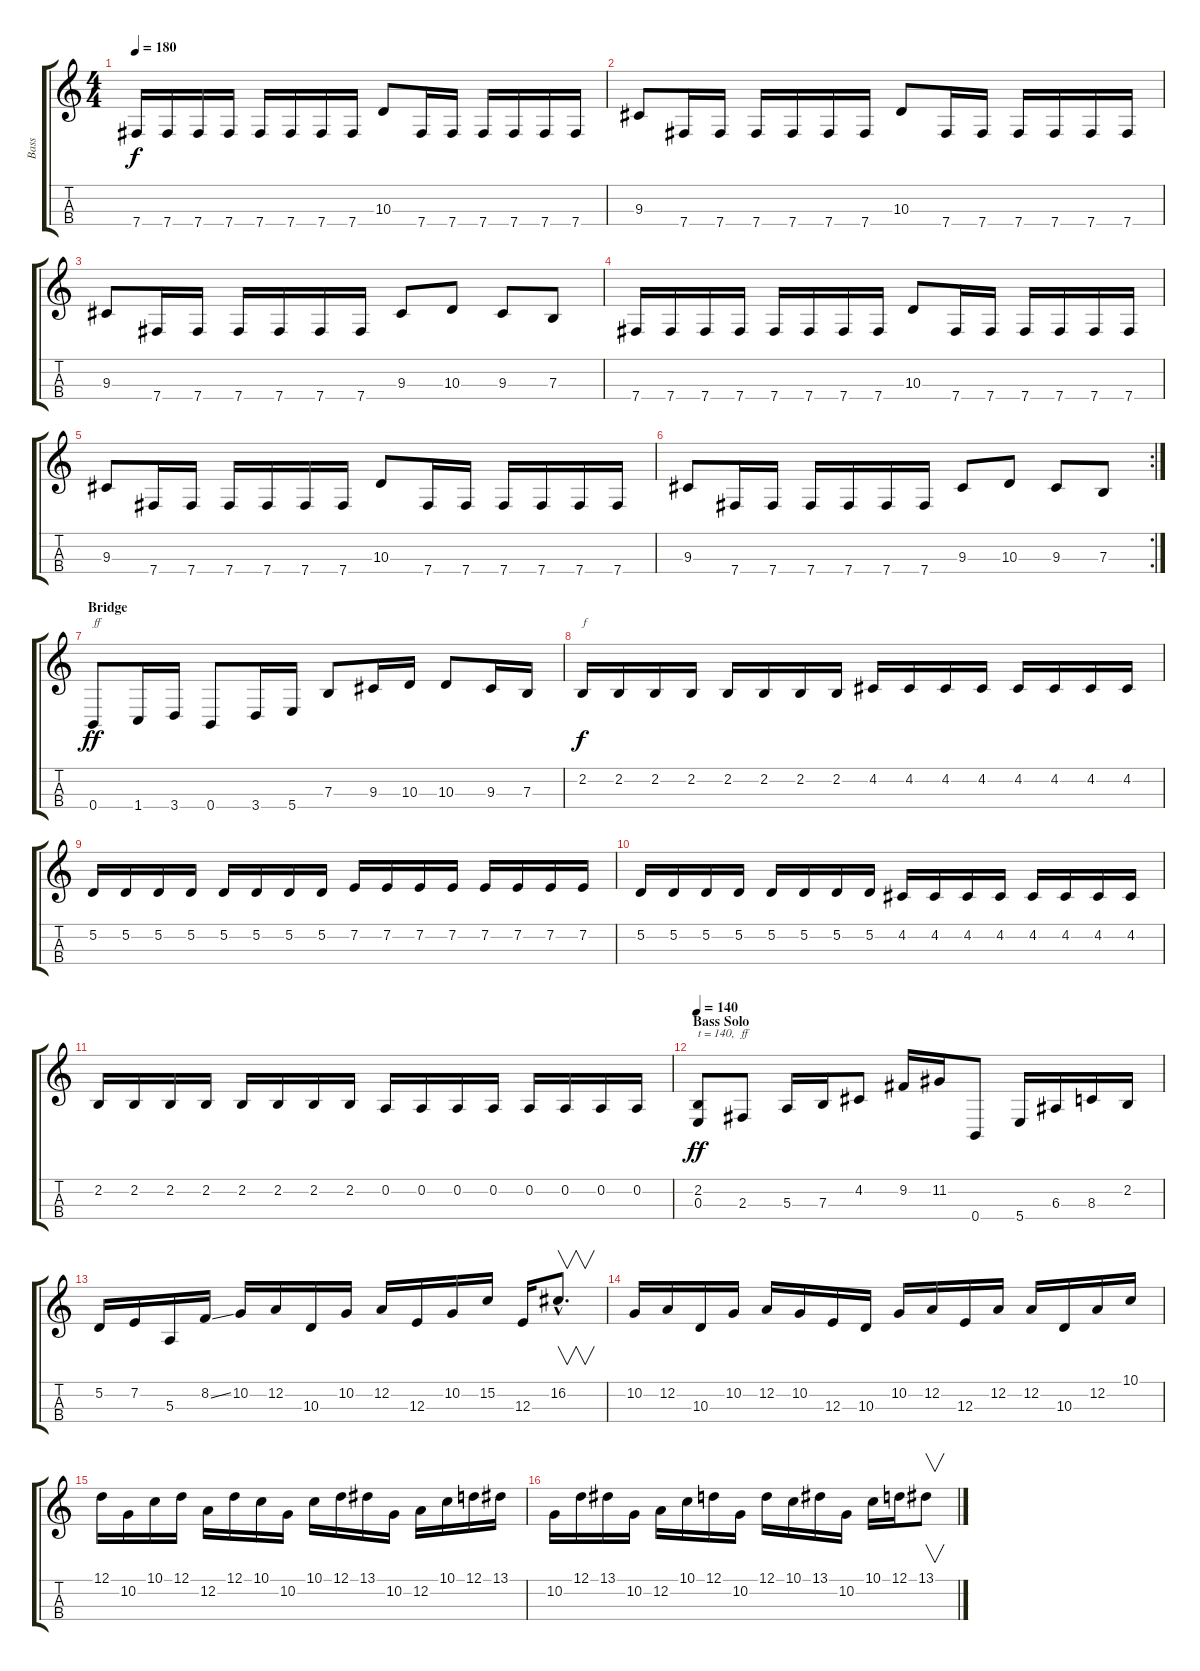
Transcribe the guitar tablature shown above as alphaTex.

\track ("Bass" "Bass") {instrument electricbassfinger}
\staff {score tabs}
\tuning (D3 A2 E2 B1) {hide}
\ts (4 4)
\tempo 180
\clef g2
\ks c
7.4.16{dy f} 7.4.16 7.4.16 7.4.16 7.4.16 7.4.16 7.4.16 7.4.16 10.3.8 7.4.16 7.4.16 7.4.16 7.4.16 7.4.16 7.4.16 |
9.3.8 7.4.16 7.4.16 7.4.16 7.4.16 7.4.16 7.4.16 10.3.8 7.4.16 7.4.16 7.4.16 7.4.16 7.4.16 7.4.16 |
9.3.8 7.4.16 7.4.16 7.4.16 7.4.16 7.4.16 7.4.16 9.3.8 10.3.8 9.3.8 7.3.8 |
7.4.16 7.4.16 7.4.16 7.4.16 7.4.16 7.4.16 7.4.16 7.4.16 10.3.8 7.4.16 7.4.16 7.4.16 7.4.16 7.4.16 7.4.16 |
9.3.8 7.4.16 7.4.16 7.4.16 7.4.16 7.4.16 7.4.16 10.3.8 7.4.16 7.4.16 7.4.16 7.4.16 7.4.16 7.4.16 |
\rc 2
9.3.8 7.4.16 7.4.16 7.4.16 7.4.16 7.4.16 7.4.16 9.3.8 10.3.8 9.3.8 7.3.8 |
\section ("" "Bridge")
0.4.8{txt "ff" dy ff} 1.4.16 3.4.16 0.4.8 3.4.16 5.4.16 7.3.8 9.3.16 10.3.16 10.3.8 9.3.16 7.3.16 |
2.2.16{txt "f" dy f} 2.2.16 2.2.16 2.2.16 2.2.16 2.2.16 2.2.16 2.2.16 4.2.16 4.2.16 4.2.16 4.2.16 4.2.16 4.2.16 4.2.16 4.2.16 |
5.2.16 5.2.16 5.2.16 5.2.16 5.2.16 5.2.16 5.2.16 5.2.16 7.2.16 7.2.16 7.2.16 7.2.16 7.2.16 7.2.16 7.2.16 7.2.16 |
5.2.16 5.2.16 5.2.16 5.2.16 5.2.16 5.2.16 5.2.16 5.2.16 4.2.16 4.2.16 4.2.16 4.2.16 4.2.16 4.2.16 4.2.16 4.2.16 |
2.2.16 2.2.16 2.2.16 2.2.16 2.2.16 2.2.16 2.2.16 2.2.16 0.2.16 0.2.16 0.2.16 0.2.16 0.2.16 0.2.16 0.2.16 0.2.16 |
\section ("" "Bass Solo")
\tempo 140
(2.2 0.3).8{txt "t = 140,  ff" dy ff} 2.3.8 5.3.16 7.3.16 4.2.8 9.2.16 11.2.16 0.4.8 5.4.16 6.3.16 8.3.16 2.2.16 |
5.2.16 7.2.16 5.3.16 8.2{ss}.16 10.2.16 12.2.16 10.3.16 10.2.16 12.2.16 12.3.16 10.2.16 15.2.16 12.3.16 16.2{hac}.8{v d} |
10.2.16 12.2.16 10.3.16 10.2.16 12.2.16 10.2.16 12.3.16 10.3.16 10.2.16 12.2.16 12.3.16 12.2.16 12.2.16 10.3.16 12.2.16 10.1.16 |
12.1.16 10.2.16 10.1.16 12.1.16 12.2.16 12.1.16 10.1.16 10.2.16 10.1.16 12.1.16 13.1.16 10.2.16 12.2.16 10.1.16 12.1.16 13.1.16 |
10.2.16 12.1.16 13.1.16 10.2.16 12.2.16 10.1.16 12.1.16 10.2.16 12.1.16 10.1.16 13.1.16 10.2.16 10.1.16 12.1.16 13.1{ss}.8{v}
